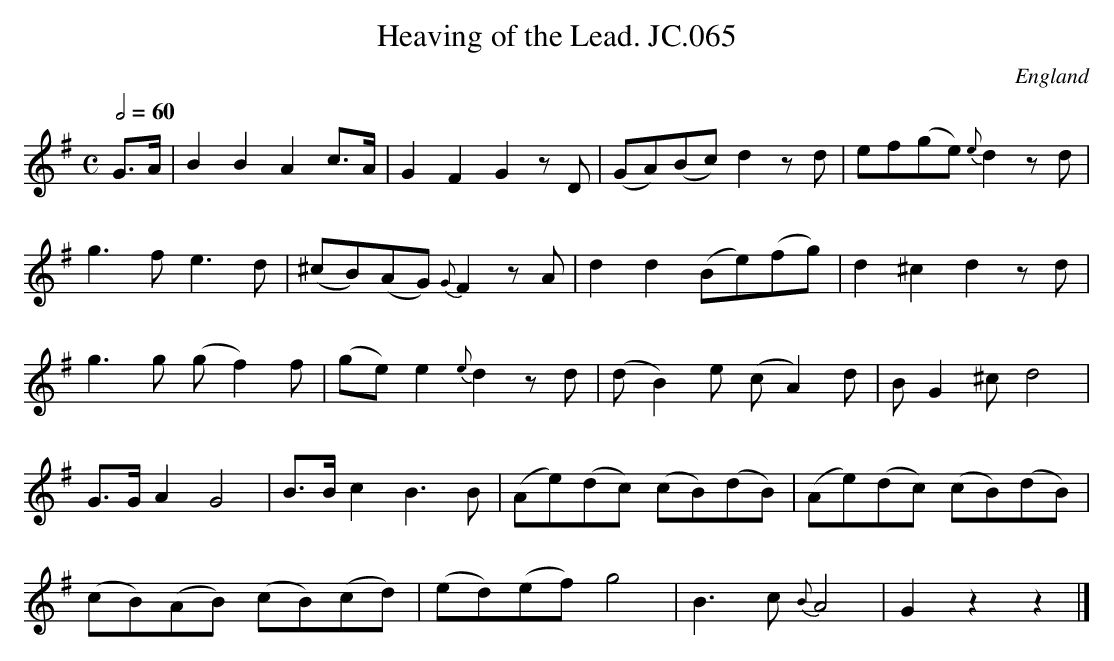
X:1
T:Heaving of the Lead. JC.065
O:England
M:C
L:1/8
Q:2/4=60
notC:Charles Dibdin
K:G major
G>A|B2B2A2c>A|G2F2G2zD|\
(GA)(Bc)d2zd|ef(ge){e}d2zd|!
g3fe3d|(^cB)(AG){G}F2zA|\
d2d2(Be)(fg)|d2^c2d2zd|!
g3g (gf2)f|(ge)e2{e}d2zd|\
(dB2)e (cA2)d|BG2^cd4|!
G>GA2G4|B>Bc2B3B|\
(Ae)(dc) (cB)(dB)|(Ae)(dc) (cB)(dB)|!
(cB)(AB) (cB)(cd)|(ed)(ef)g4|\
B3c{B}A4|G2z2z2|]
